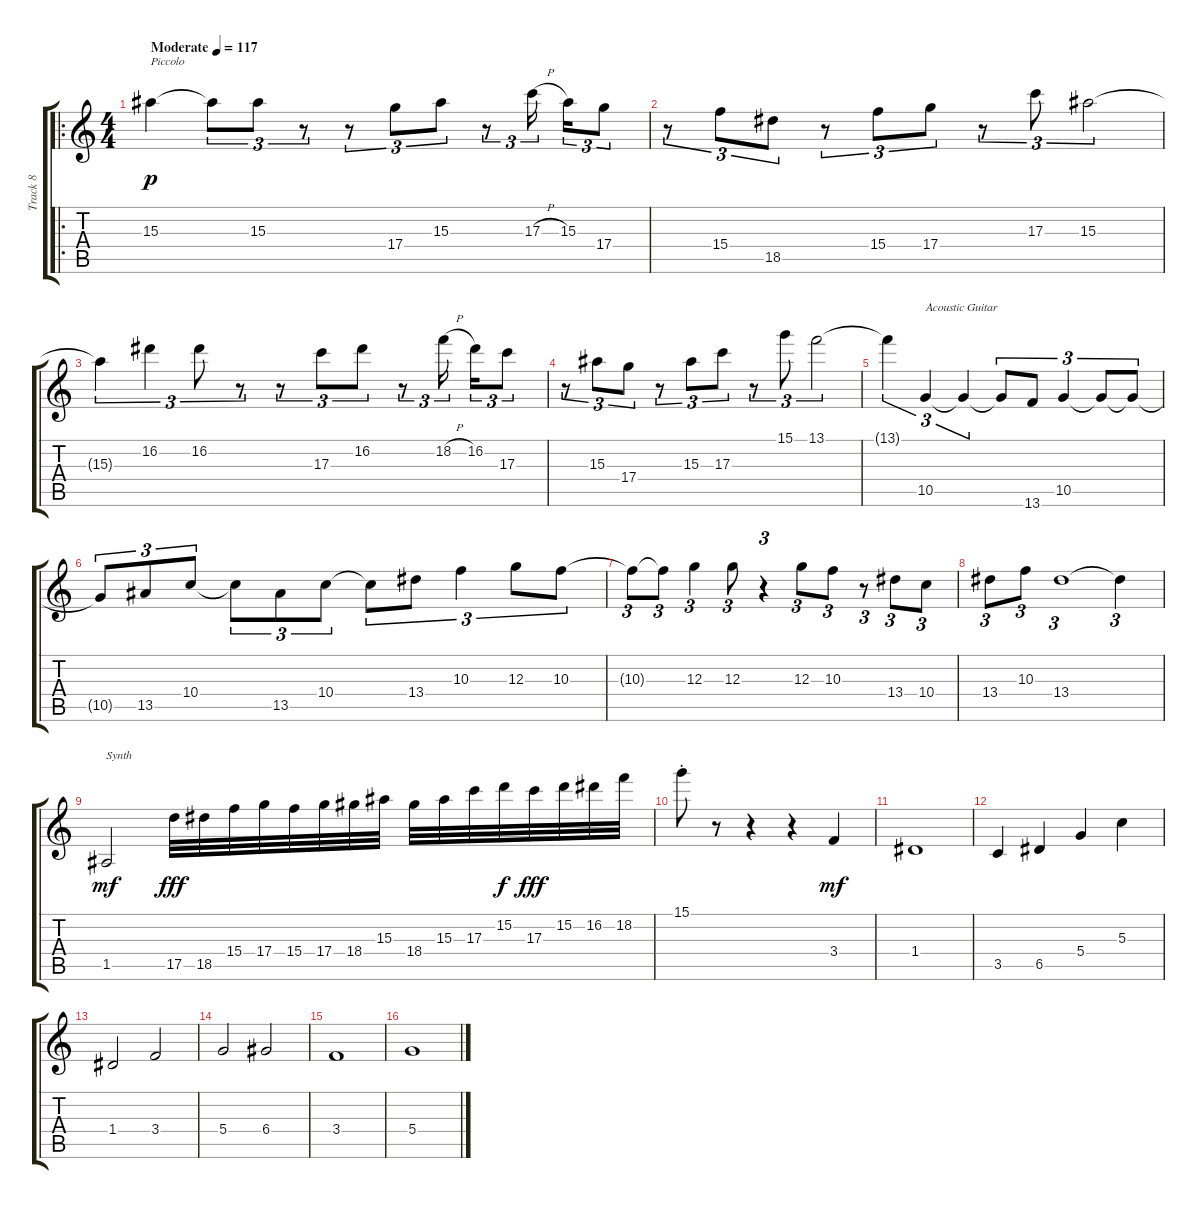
\track ("Track 8" "Track 8") {instrument piccolo}
\staff {score tabs}
\tuning (E5 B4 G4 D4 A3 E3) {hide}
\ro
\ts (4 4)
\tempo (117 "Moderate")
\clef g2
\ks c
15.3.4{txt "Piccolo" dy p instrument piccolo} 15.3{t}.8{tu (3 2)} 15.3.8{tu (3 2)} r.8{tu (3 2)} r.8{tu (3 2)} 17.4.8{tu (3 2)} 15.3.8{tu (3 2)} r.8{tu (3 2)} 17.3{h}.16{tu (3 2) beam splitsecondary} 15.3.16{tu (3 2)} 17.4.8{tu (3 2)} |
r.8{tu (3 2)} 15.4.8{tu (3 2)} 18.5.8{tu (3 2)} r.8{tu (3 2)} 15.4.8{tu (3 2)} 17.4.8{tu (3 2)} r.8{tu (3 2)} 17.3.8{tu (3 2)} 15.3.2{tu (3 2)} |
15.3{t}.4{tu (3 2)} 16.2.4{tu (3 2)} 16.2.8{tu (3 2)} r.8{tu (3 2)} r.8{tu (3 2)} 17.3.8{tu (3 2)} 16.2.8{tu (3 2)} r.8{tu (3 2)} 18.2{h}.16{tu (3 2) beam splitsecondary} 16.2.16{tu (3 2)} 17.3.8{tu (3 2)} |
r.8{tu (3 2)} 15.3.8{tu (3 2)} 17.4.8{tu (3 2)} r.8{tu (3 2)} 15.3.8{tu (3 2)} 17.3.8{tu (3 2)} r.8{tu (3 2)} 15.1.8{tu (3 2)} 13.1.2{tu (3 2)} |
13.1{t}.4{tu (3 2)} 10.5.4{tu (3 2) txt "Acoustic Guitar" instrument acousticguitarsteel} 10.5{t}.4{tu (3 2)} 10.5{t}.8{tu (3 2)} 13.6.8{tu (3 2)} 10.5.4{tu (3 2)} 10.5{t}.8{tu (3 2)} 10.5{t}.8{tu (3 2)} |
10.5{t}.8{tu (3 2)} 13.5.8{tu (3 2)} 10.4.8{tu (3 2)} 10.4{t}.8{tu (3 2)} 13.5.8{tu (3 2)} 10.4.8{tu (3 2)} 10.4{t}.8{tu (3 2)} 13.4.8{tu (3 2)} 10.3.4{tu (3 2)} 12.3.8{tu (3 2)} 10.3.8{tu (3 2)} |
10.3{t}.8{tu (3 2)} 10.3{t}.8{tu (3 2)} 12.3.4{tu (3 2)} 12.3.8{tu (3 2)} r.4{tu (3 2)} 12.3.8{tu (3 2)} 10.3.8{tu (3 2)} r.8{tu (3 2)} 13.4.8{tu (3 2)} 10.4.8{tu (3 2)} |
13.4.8{tu (3 2)} 10.3.8{tu (3 2)} 13.4.1{tu (3 2)} 13.4{t}.4{tu (3 2)} |
1.5.2{txt "Synth" dy mf instrument synthstrings1} 17.5.32{dy fff} 18.5.32 15.4.32 17.4.32 15.4.32 17.4.32 18.4.32 15.3.32 18.4.32 15.3.32 17.3.32 15.2.32{dy f} 17.3.32{dy fff} 15.2.32 16.2.32 18.2.32 |
15.1{st}.8 r.8 r.4 r.4 3.4.4{dy mf} |
1.4.1 |
3.5.4 6.5.4 5.4.4 5.3.4 |
1.4.2 3.4.2 |
5.4.2 6.4.2 |
3.4.1 |
5.4.1
